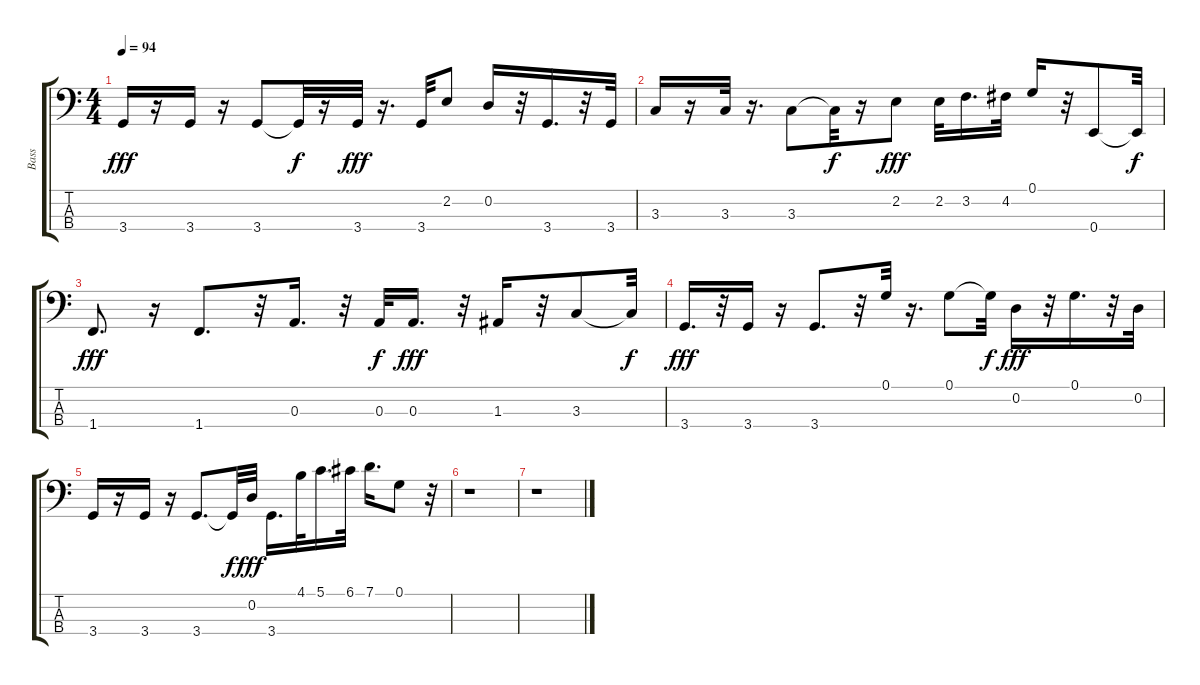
\track ("Bass" "Bass") {instrument electricbassfinger}
\staff {score tabs}
\tuning (G2 D2 A1 E1) {hide}
\ts (4 4)
\tempo 94
\clef f4
\ks c
3.4.16{dy fff} r.16 3.4.16 r.16 3.4.8 3.4{t}.32{dy f} r.16 3.4.32{dy fff} r.16{d} 3.4.32 2.2.8 0.2.16 r.32 3.4.16{d} r.32 3.4.32 |
3.3.16 r.16 3.3.32 r.16{d} 3.3.8 3.3{t}.32{dy f} r.16 2.2.8{dy fff} 2.2.32 3.2.16{d} 4.2.32 0.1.16 r.32 0.4.8 0.4{t}.32{dy f} |
1.4.8{d dy fff} r.16 1.4.8{d} r.32 0.3.16{d} r.32 0.3.32{dy f} 0.3.16{d dy fff} r.32 1.3.16 r.32 3.3.8 3.3{t}.32{dy f} |
3.4.16{d dy fff} r.32 3.4.16 r.16 3.4.8{d} r.32 0.1.32 r.16{d} 0.1.8 0.1{t}.32{dy f} 0.2.16{dy fff} r.32 0.1.16{d} r.32 0.2.32 |
3.4.16 r.16 3.4.16 r.16 3.4.8{d} 3.4{t}.32{dy f} 0.2.32{dy fff} 3.4.16{d} 4.1.32 5.1.16{d} 6.1.32 7.1.16{d} 0.1.8 r.32 |
r.1 |
r.1
